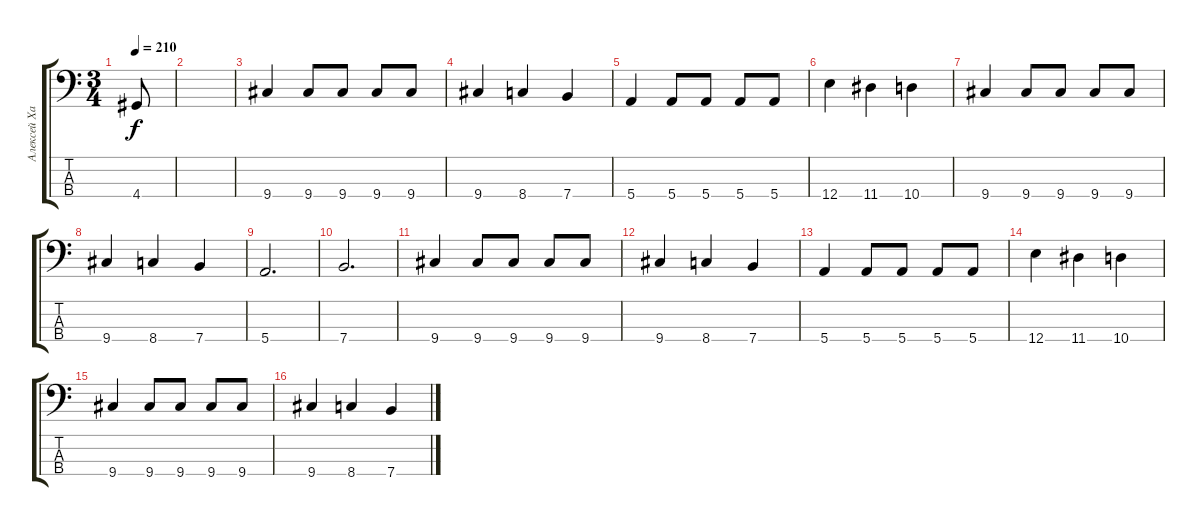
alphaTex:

\track ("Алексей Харьков" "Алексей Ха") {instrument electricbasspick}
\staff {score tabs}
\tuning (G2 D2 A1 E1) {hide}
\ts (3 4)
\tempo 210
\clef f4
\ks c
4.4.8{dy f} |
|
9.4.4 9.4.8 9.4.8 9.4.8 9.4.8 |
9.4.4 8.4.4 7.4.4 |
5.4.4 5.4.8 5.4.8 5.4.8 5.4.8 |
12.4.4 11.4.4 10.4.4 |
9.4.4 9.4.8 9.4.8 9.4.8 9.4.8 |
9.4.4 8.4.4 7.4.4 |
5.4.2{d} |
7.4.2{d} |
9.4.4 9.4.8 9.4.8 9.4.8 9.4.8 |
9.4.4 8.4.4 7.4.4 |
5.4.4 5.4.8 5.4.8 5.4.8 5.4.8 |
12.4.4 11.4.4 10.4.4 |
9.4.4 9.4.8 9.4.8 9.4.8 9.4.8 |
9.4.4 8.4.4 7.4.4
